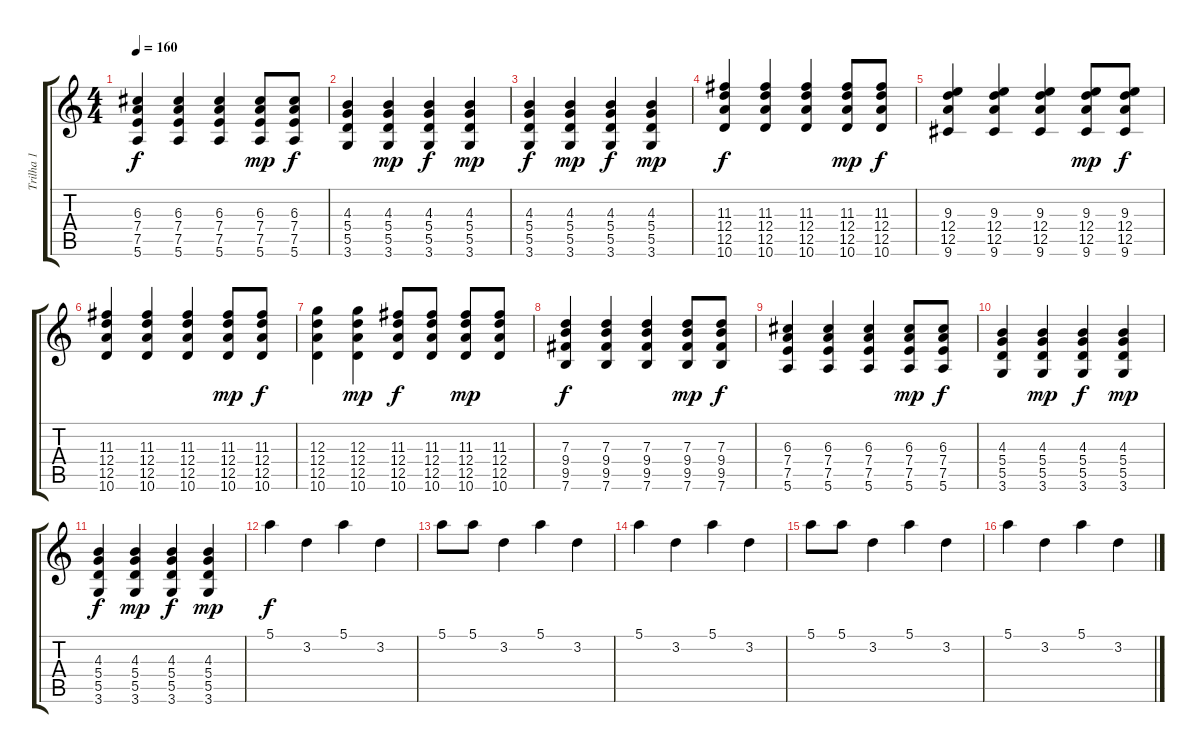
\track ("Trilha 1" "Trilha 1") {instrument acousticguitarsteel}
\staff {score tabs}
\tuning (E4 B3 G3 D3 A2 E2) {hide}
\ts (4 4)
\tempo 160
\clef g2
\ks c
(6.3 7.4 7.5 5.6).4{dy f} (6.3 7.4 7.5 5.6).4 (6.3 7.4 7.5 5.6).4 (6.3 7.4 7.5 5.6).8{dy mp} (6.3 7.4 7.5 5.6).8{dy f} |
(4.3 5.4 5.5 3.6).4 (4.3 5.4 5.5 3.6).4{dy mp} (4.3 5.4 5.5 3.6).4{dy f} (4.3 5.4 5.5 3.6).4{dy mp} |
(4.3 5.4 5.5 3.6).4{dy f} (4.3 5.4 5.5 3.6).4{dy mp} (4.3 5.4 5.5 3.6).4{dy f} (4.3 5.4 5.5 3.6).4{dy mp} |
(11.3 12.4 12.5 10.6).4{dy f} (11.3 12.4 12.5 10.6).4 (11.3 12.4 12.5 10.6).4 (11.3 12.4 12.5 10.6).8{dy mp} (11.3 12.4 12.5 10.6).8{dy f} |
(9.3 12.4 12.5 9.6).4 (9.3 12.4 12.5 9.6).4 (9.3 12.4 12.5 9.6).4 (9.3 12.4 12.5 9.6).8{dy mp} (9.3 12.4 12.5 9.6).8{dy f} |
(11.3 12.4 12.5 10.6).4 (11.3 12.4 12.5 10.6).4 (11.3 12.4 12.5 10.6).4 (11.3 12.4 12.5 10.6).8{dy mp} (11.3 12.4 12.5 10.6).8{dy f} |
(12.3 12.4 12.5 10.6).4 (12.3 12.4 12.5 10.6).4{dy mp} (11.3 12.4 12.5 10.6).8{dy f} (11.3 12.4 12.5 10.6).8 (11.3 12.4 12.5 10.6).8{dy mp} (11.3 12.4 12.5 10.6).8 |
(7.3 9.4 9.5 7.6).4{dy f} (7.3 9.4 9.5 7.6).4 (7.3 9.4 9.5 7.6).4 (7.3 9.4 9.5 7.6).8{dy mp} (7.3 9.4 9.5 7.6).8{dy f} |
(6.3 7.4 7.5 5.6).4 (6.3 7.4 7.5 5.6).4 (6.3 7.4 7.5 5.6).4 (6.3 7.4 7.5 5.6).8{dy mp} (6.3 7.4 7.5 5.6).8{dy f} |
(4.3 5.4 5.5 3.6).4 (4.3 5.4 5.5 3.6).4{dy mp} (4.3 5.4 5.5 3.6).4{dy f} (4.3 5.4 5.5 3.6).4{dy mp} |
(4.3 5.4 5.5 3.6).4{dy f} (4.3 5.4 5.5 3.6).4{dy mp} (4.3 5.4 5.5 3.6).4{dy f} (4.3 5.4 5.5 3.6).4{dy mp} |
5.1.4{dy f volume 16 instrument overdrivenguitar} 3.2.4 5.1.4 3.2.4 |
5.1.8 5.1.8 3.2.4 5.1.4 3.2.4 |
5.1.4 3.2.4 5.1.4 3.2.4 |
5.1.8 5.1.8 3.2.4 5.1.4 3.2.4 |
5.1.4 3.2.4 5.1.4 3.2.4
